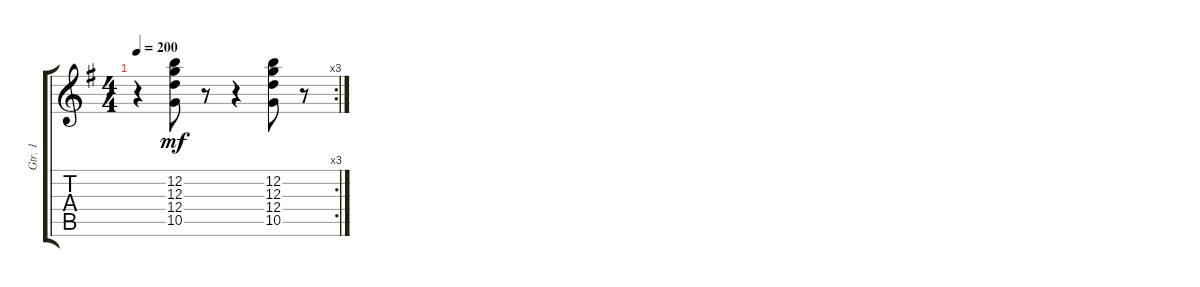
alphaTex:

\track ("Gtr. 1" "Gtr. 1") {instrument electricguitarclean}
\staff {score tabs}
\tuning (E4 B3 G3 D3 A2 E2) {hide}
\rc 3
\ts (4 4)
\tempo 200
\clef g2
\ks g
r.4{dy mf} (12.2 12.3 12.4 10.5).8 r.8 r.4 (12.2 12.3 12.4 10.5).8 r.8
